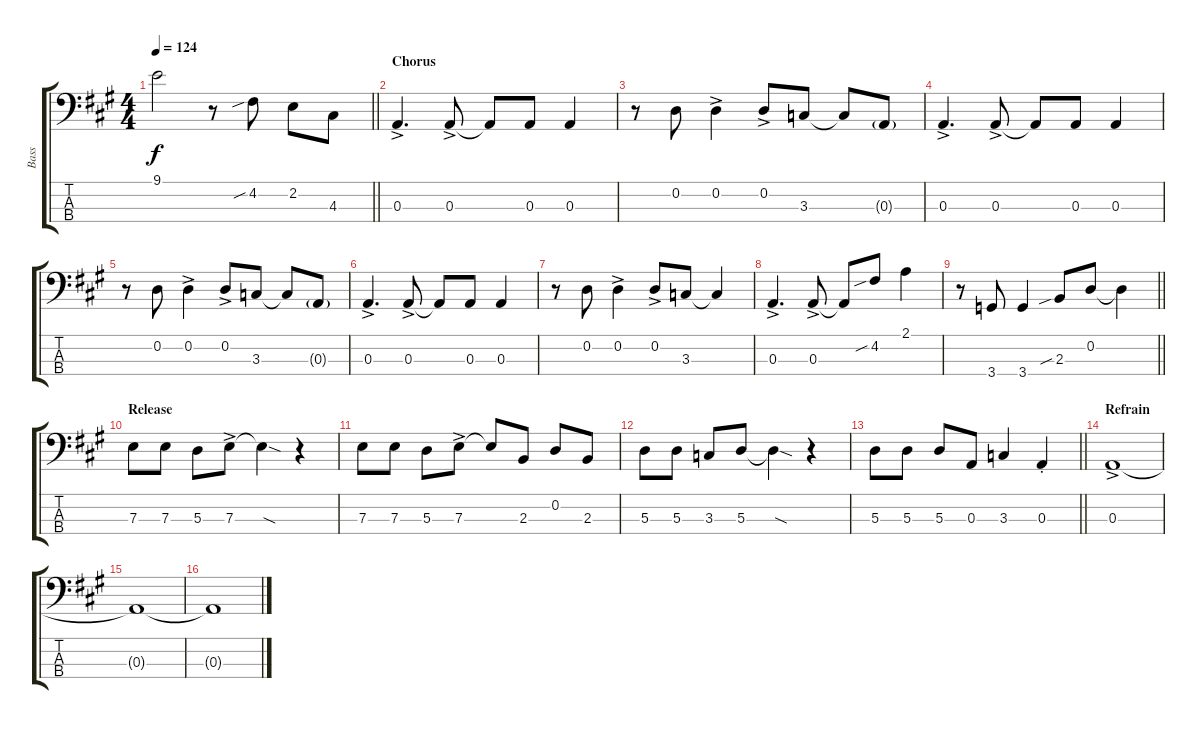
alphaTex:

\track ("Bass" "Bass") {instrument electricbassfinger}
\staff {score tabs}
\tuning (G2 D2 A1 E1) {hide}
\ts (4 4)
\tempo 124
\clef f4
\barLineRight lightlight
\ks a
9.1{t}.2{dy f} r.8 4.2{sib}.8 2.2.8 4.3.8 |
\section ("" "Chorus")
0.3{ac}.4{d} 0.3{ac}.8 0.3{t}.8 0.3.8 0.3.4 |
r.8 0.2.8 0.2{ac}.4 0.2{ac}.8 3.3.8 3.3{t}.8 0.3{g}.8 |
0.3{ac}.4{d} 0.3{ac}.8 0.3{t}.8 0.3.8 0.3.4 |
r.8 0.2.8 0.2{ac}.4 0.2{ac}.8 3.3.8 3.3{t}.8 0.3{g}.8 |
0.3{ac}.4{d} 0.3{ac}.8 0.3{t}.8 0.3.8 0.3.4 |
r.8 0.2.8 0.2{ac}.4 0.2{ac}.8 3.3.8 3.3{t}.4 |
0.3{ac}.4{d} 0.3{ac}.8 0.3{t}.8 4.2{sib}.8 2.1.4 |
\barLineRight lightlight
r.8 3.4.8 3.4.4 2.3{sib}.8 0.2.8 0.2{t}.4 |
\section ("" "Release")
7.3.8 7.3.8 5.3.8 7.3{ac}.8 7.3{sod t}.4 r.4 |
7.3.8 7.3.8 5.3.8 7.3{ac}.8 7.3{t}.8 2.3.8 0.2.8 2.3.8 |
5.3.8 5.3.8 3.3.8 5.3.8 5.3{sod t}.4 r.4 |
\barLineRight lightlight
5.3.8 5.3.8 5.3.8 0.3.8 3.3.4 0.3{st}.4 |
\section ("" "Refrain")
0.3{ac}.1 |
0.3{t}.1 |
0.3{t}.1
